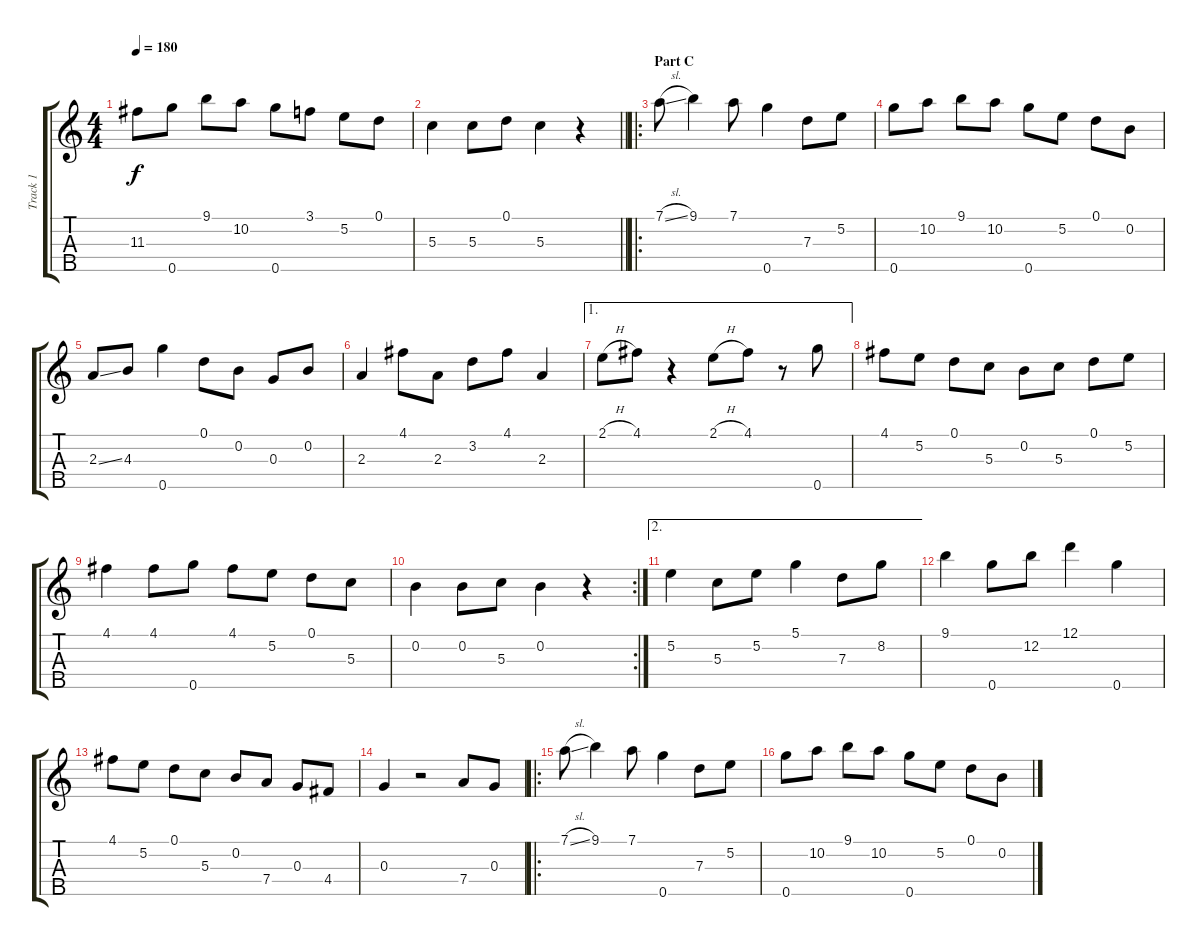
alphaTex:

\track ("Track 1" "Track 1") {instrument banjo}
\staff {score tabs}
\tuning (D4 B3 G3 D3 G4) {hide}
\displaytranspose 12
\ts (4 4)
\tempo 180
\clef g2
\ks c
11.3.8{dy f} 0.5.8 9.1.8 10.2.8 0.5.8 3.1.8 5.2.8 0.1.8 |
\barLineRight lightlight
5.3.4 5.3.8 0.1.8 5.3.4 r.4 |
\ro
\section ("" "Part C")
7.1{sl}.8 9.1.4 7.1.8 0.5.4 7.3.8 5.2.8 |
0.5.8 10.2.8 9.1.8 10.2.8 0.5.8 5.2.8 0.1.8 0.2.8 |
2.3{ss}.8 4.3.8 0.5.4 0.1.8 0.2.8 0.3.8 0.2.8 |
2.3.4 4.1.8 2.3.8 3.2.8 4.1.8 2.3.4 |
\ae 1
2.1{h}.8 4.1.8 r.4 2.1{h}.8 4.1.8 r.8 0.5.8 |
4.1.8 5.2.8 0.1.8 5.3.8 0.2.8 5.3.8 0.1.8 5.2.8 |
4.1.4 4.1.8 0.5.8 4.1.8 5.2.8 0.1.8 5.3.8 |
\rc 2
0.2.4 0.2.8 5.3.8 0.2.4 r.4 |
\ae 2
5.2.4 5.3.8 5.2.8 5.1.4 7.3.8 8.2.8 |
9.1.4 0.5.8 12.2.8 12.1.4 0.5.4 |
4.1.8 5.2.8 0.1.8 5.3.8 0.2.8 7.4.8 0.3.8 4.4.8 |
0.3.4 r.2 7.4.8 0.3.8 |
\ro
7.1{sl}.8 9.1.4 7.1.8 0.5.4 7.3.8 5.2.8 |
0.5.8 10.2.8 9.1.8 10.2.8 0.5.8 5.2.8 0.1.8 0.2.8
